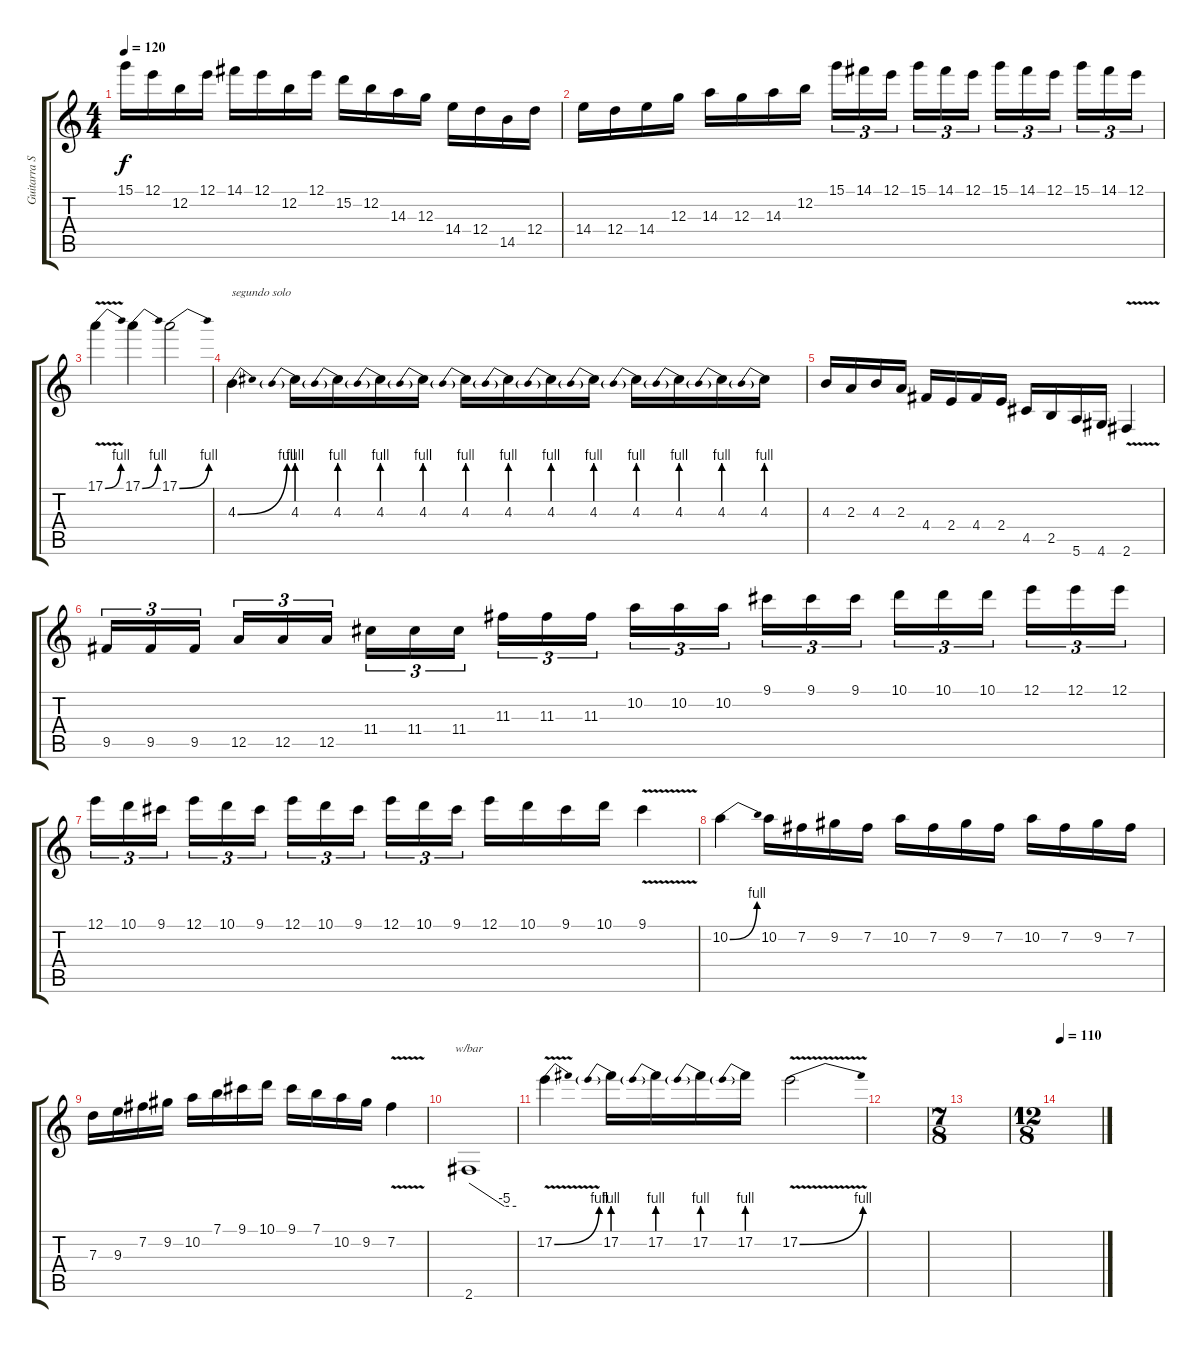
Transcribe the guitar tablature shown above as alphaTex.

\track ("Guitarra Solo" "Guitarra S") {instrument overdrivenguitar}
\staff {score tabs}
\tuning (E4 B3 G3 D3 A2 E2) {hide}
\ts (4 4)
\tempo 120
\clef g2
\ks c
15.1.16{dy f instrument overdrivenguitar} 12.1.16 12.2.16 12.1.16 14.1.16 12.1.16 12.2.16 12.1.16 15.2.16 12.2.16 14.3.16 12.3.16 14.4.16 12.4.16 14.5.16 12.4.16 |
14.4.16{instrument overdrivenguitar} 12.4.16 14.4.16 12.3.16 14.3.16 12.3.16 14.3.16 12.2.16 15.1.16{tu (3 2)} 14.1.16{tu (3 2)} 12.1.16{tu (3 2)} 15.1.16{tu (3 2)} 14.1.16{tu (3 2)} 12.1.16{tu (3 2)} 15.1.16{tu (3 2)} 14.1.16{tu (3 2)} 12.1.16{tu (3 2)} 15.1.16{tu (3 2)} 14.1.16{tu (3 2)} 12.1.16{tu (3 2)} |
17.1{be (bend 0 0 60 4) v}.4{instrument overdrivenguitar} 17.1{be (bend 0 0 60 4)}.4 17.1{be (bend 0 0 60 4)}.2 |
4.3{be (bend 0 0 60 4)}.4{txt "segundo solo" instrument overdrivenguitar} 4.3{be (prebend 0 4 60 4)}.16 4.3{be (prebend 0 4 60 4)}.16 4.3{be (prebend 0 4 60 4)}.16 4.3{be (prebend 0 4 60 4)}.16 4.3{be (prebend 0 4 60 4)}.16 4.3{be (prebend 0 4 60 4)}.16 4.3{be (prebend 0 4 60 4)}.16 4.3{be (prebend 0 4 60 4)}.16 4.3{be (prebend 0 4 60 4)}.16 4.3{be (prebend 0 4 60 4)}.16 4.3{be (prebend 0 4 60 4)}.16 4.3{be (prebend 0 4 60 4)}.16 |
4.3.16{instrument overdrivenguitar} 2.3.16 4.3.16 2.3.16 4.4.16 2.4.16 4.4.16 2.4.16 4.5.16 2.5.16 5.6.16 4.6.16 2.6{v}.4 |
9.5.16{tu (3 2) instrument overdrivenguitar} 9.5.16{tu (3 2)} 9.5.16{tu (3 2)} 12.5.16{tu (3 2)} 12.5.16{tu (3 2)} 12.5.16{tu (3 2)} 11.4.16{tu (3 2)} 11.4.16{tu (3 2)} 11.4.16{tu (3 2)} 11.3.16{tu (3 2)} 11.3.16{tu (3 2)} 11.3.16{tu (3 2)} 10.2.16{tu (3 2)} 10.2.16{tu (3 2)} 10.2.16{tu (3 2)} 9.1.16{tu (3 2)} 9.1.16{tu (3 2)} 9.1.16{tu (3 2)} 10.1.16{tu (3 2)} 10.1.16{tu (3 2)} 10.1.16{tu (3 2)} 12.1.16{tu (3 2)} 12.1.16{tu (3 2)} 12.1.16{tu (3 2)} |
12.1.16{tu (3 2) instrument overdrivenguitar} 10.1.16{tu (3 2)} 9.1.16{tu (3 2)} 12.1.16{tu (3 2)} 10.1.16{tu (3 2)} 9.1.16{tu (3 2)} 12.1.16{tu (3 2)} 10.1.16{tu (3 2)} 9.1.16{tu (3 2)} 12.1.16{tu (3 2)} 10.1.16{tu (3 2)} 9.1.16{tu (3 2)} 12.1.16 10.1.16 9.1.16 10.1.16 9.1{v}.4 |
10.2{be (bend 0 0 60 4)}.4{instrument overdrivenguitar} 10.2.16 7.2.16 9.2.16 7.2.16 10.2.16 7.2.16 9.2.16 7.2.16 10.2.16 7.2.16 9.2.16 7.2.16 |
7.3.16{instrument overdrivenguitar} 9.3.16 7.2.16 9.2.16 10.2.16 7.1.16 9.1.16 10.1.16 9.1.16 7.1.16 10.2.16 9.2.16 7.2{v}.4 |
2.6.1{tbe (custom default 0 0 45 -20 60 -20) instrument overdrivenguitar} |
17.2{be (bend 0 0 60 4) v}.4{instrument overdrivenguitar} 17.2{be (prebend 0 4 60 4)}.16 17.2{be (prebend 0 4 60 4)}.16 17.2{be (prebend 0 4 60 4)}.16 17.2{be (prebend 0 4 60 4)}.16 17.2{be (bend 0 0 60 4) v}.2 |
|
\ts (7 8)
|
\ts (12 8)
\tempo 110
